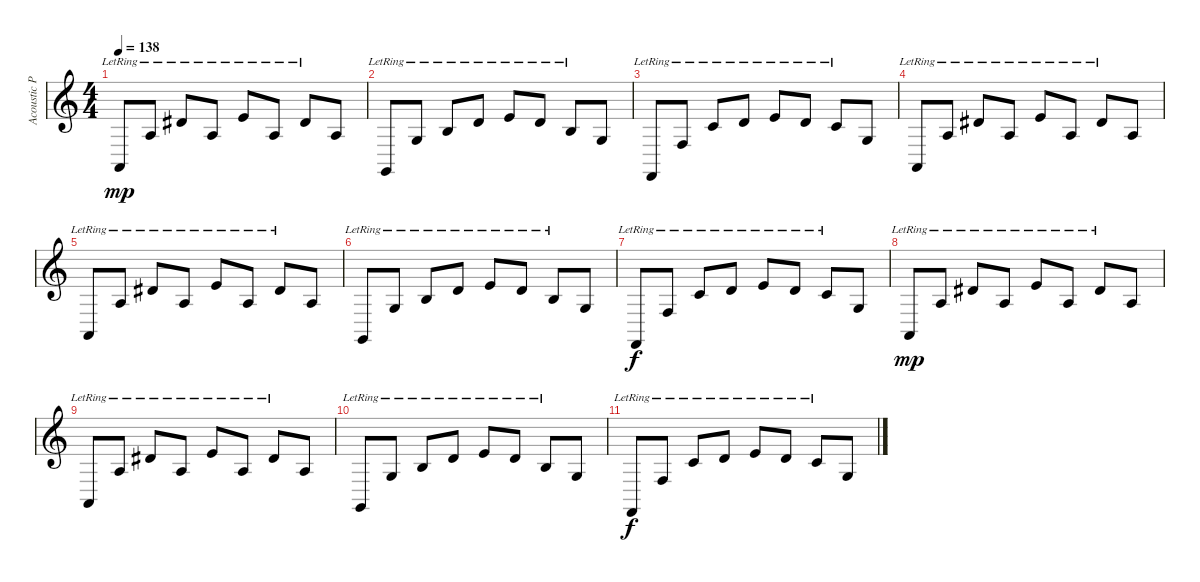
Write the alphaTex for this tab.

\track ("Acoustic Piano" "Acoustic P") {instrument acousticgrandpiano}
\staff {score}
\tuning (E4 B3 G3 D3 A2 E2 B1) {hide}
\ts (4 4)
\tempo 138
\clef g2
\ks c
0.5{lr}.8{dy mp} 2.3{lr}.8 4.2{lr}.8 2.3{lr}.8 0.1{lr}.8 2.3{lr}.8 4.2{lr}.8 2.3.8 |
3.6{lr}.8 0.3{lr}.8 0.2{lr}.8 3.2{lr}.8 0.1{lr}.8 3.2{lr}.8 0.2{lr}.8 0.3.8 |
1.6{lr}.8 3.4{lr}.8 1.2{lr}.8 3.2{lr}.8 0.1{lr}.8 3.2{lr}.8 1.2{lr}.8 0.3.8 |
0.5{lr}.8 2.3{lr}.8 4.2{lr}.8 2.3{lr}.8 0.1{lr}.8 2.3{lr}.8 4.2{lr}.8 2.3.8 |
0.5{lr}.8 2.3{lr}.8 4.2{lr}.8 2.3{lr}.8 0.1{lr}.8 2.3{lr}.8 4.2{lr}.8 2.3.8 |
3.6{lr}.8 0.3{lr}.8 0.2{lr}.8 3.2{lr}.8 0.1{lr}.8 3.2{lr}.8 0.2{lr}.8 0.3.8 |
1.6{lr}.8{dy f} 3.4{lr}.8 1.2{lr}.8 3.2{lr}.8 0.1{lr}.8 3.2{lr}.8 1.2{lr}.8 0.3.8 |
0.5{lr}.8{dy mp} 2.3{lr}.8 4.2{lr}.8 2.3{lr}.8 0.1{lr}.8 2.3{lr}.8 4.2{lr}.8 2.3.8 |
0.5{lr}.8 2.3{lr}.8 4.2{lr}.8 2.3{lr}.8 0.1{lr}.8 2.3{lr}.8 4.2{lr}.8 2.3.8 |
3.6{lr}.8 0.3{lr}.8 0.2{lr}.8 3.2{lr}.8 0.1{lr}.8 3.2{lr}.8 0.2{lr}.8 0.3.8 |
1.6{lr}.8{dy f} 3.4{lr}.8 1.2{lr}.8 3.2{lr}.8 0.1{lr}.8 3.2{lr}.8 1.2{lr}.8 0.3.8
